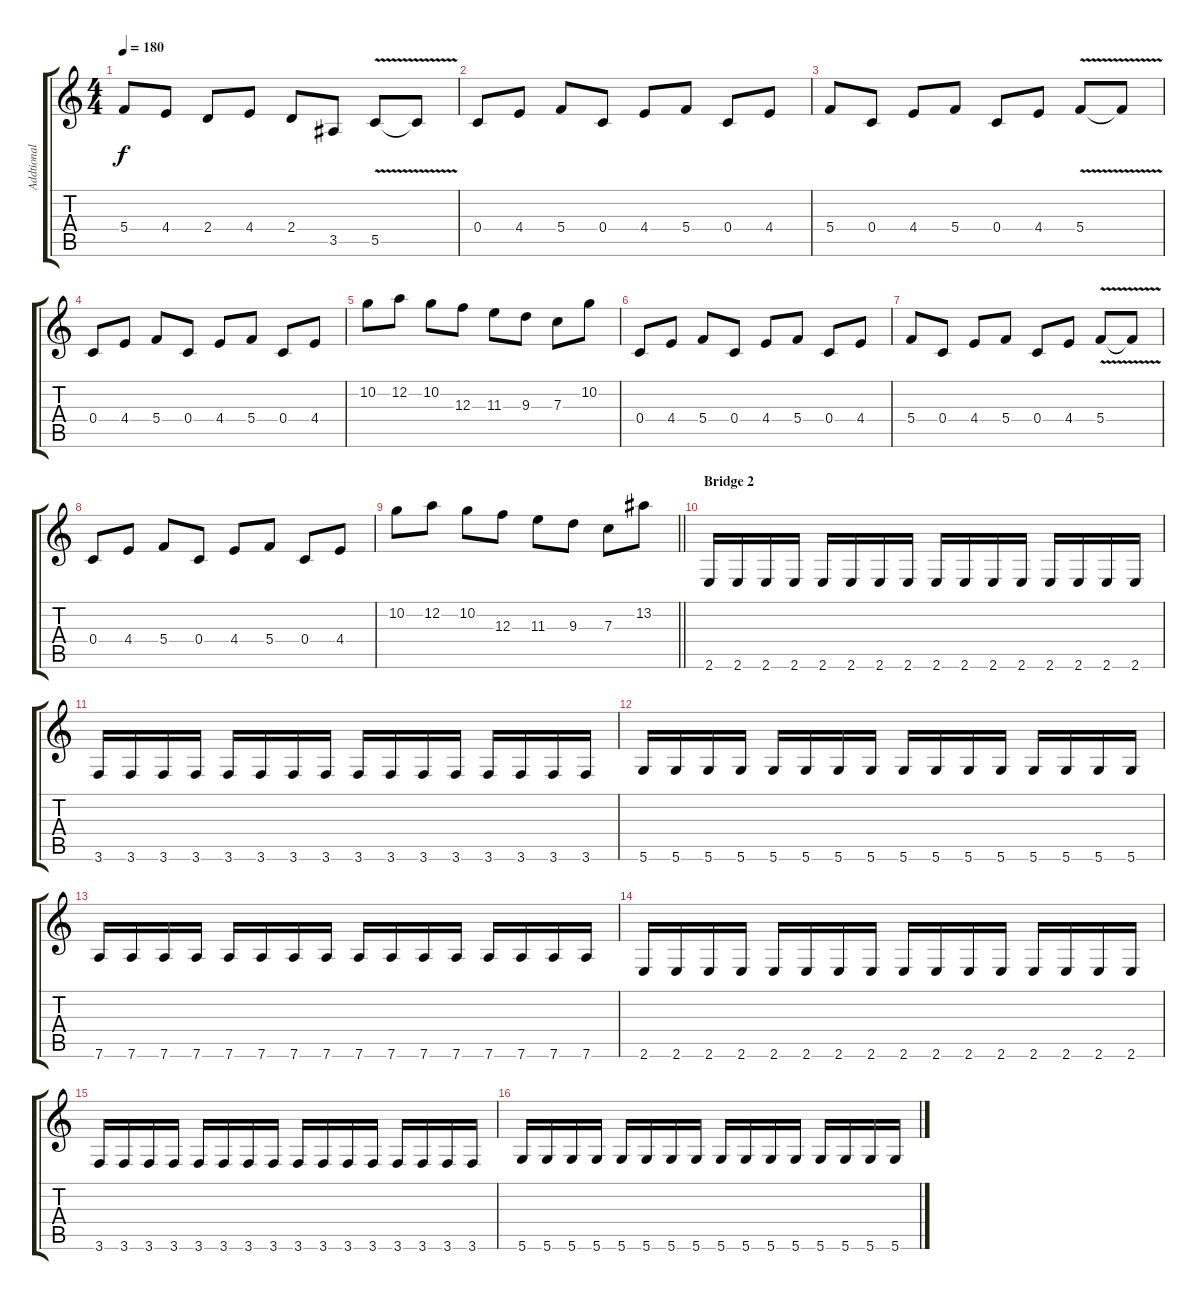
\track ("Addtional Guitar" "Addtional ") {instrument overdrivenguitar}
\staff {score tabs}
\tuning (D4 A3 F3 C3 G2 D2) {hide}
\ts (4 4)
\tempo 180
\clef g2
\ks c
5.4.8{dy f} 4.4.8 2.4.8 4.4.8 2.4.8 3.5.8 5.5{v}.8 5.5{t}.8 |
0.4.8 4.4.8 5.4.8 0.4.8 4.4.8 5.4.8 0.4.8 4.4.8 |
5.4.8 0.4.8 4.4.8 5.4.8 0.4.8 4.4.8 5.4{v}.8 5.4{t}.8 |
0.4.8 4.4.8 5.4.8 0.4.8 4.4.8 5.4.8 0.4.8 4.4.8 |
10.2.8 12.2.8 10.2.8 12.3.8 11.3.8 9.3.8 7.3.8 10.2.8 |
0.4.8 4.4.8 5.4.8 0.4.8 4.4.8 5.4.8 0.4.8 4.4.8 |
5.4.8 0.4.8 4.4.8 5.4.8 0.4.8 4.4.8 5.4{v}.8 5.4{t}.8 |
0.4.8 4.4.8 5.4.8 0.4.8 4.4.8 5.4.8 0.4.8 4.4.8 |
\barLineRight lightlight
10.2.8 12.2.8 10.2.8 12.3.8 11.3.8 9.3.8 7.3.8 13.2.8 |
\section ("" "Bridge 2")
2.6.16 2.6.16 2.6.16 2.6.16 2.6.16 2.6.16 2.6.16 2.6.16 2.6.16 2.6.16 2.6.16 2.6.16 2.6.16 2.6.16 2.6.16 2.6.16 |
3.6.16 3.6.16 3.6.16 3.6.16 3.6.16 3.6.16 3.6.16 3.6.16 3.6.16 3.6.16 3.6.16 3.6.16 3.6.16 3.6.16 3.6.16 3.6.16 |
5.6.16 5.6.16 5.6.16 5.6.16 5.6.16 5.6.16 5.6.16 5.6.16 5.6.16 5.6.16 5.6.16 5.6.16 5.6.16 5.6.16 5.6.16 5.6.16 |
7.6.16 7.6.16 7.6.16 7.6.16 7.6.16 7.6.16 7.6.16 7.6.16 7.6.16 7.6.16 7.6.16 7.6.16 7.6.16 7.6.16 7.6.16 7.6.16 |
2.6.16 2.6.16 2.6.16 2.6.16 2.6.16 2.6.16 2.6.16 2.6.16 2.6.16 2.6.16 2.6.16 2.6.16 2.6.16 2.6.16 2.6.16 2.6.16 |
3.6.16 3.6.16 3.6.16 3.6.16 3.6.16 3.6.16 3.6.16 3.6.16 3.6.16 3.6.16 3.6.16 3.6.16 3.6.16 3.6.16 3.6.16 3.6.16 |
5.6.16 5.6.16 5.6.16 5.6.16 5.6.16 5.6.16 5.6.16 5.6.16 5.6.16 5.6.16 5.6.16 5.6.16 5.6.16 5.6.16 5.6.16 5.6.16
